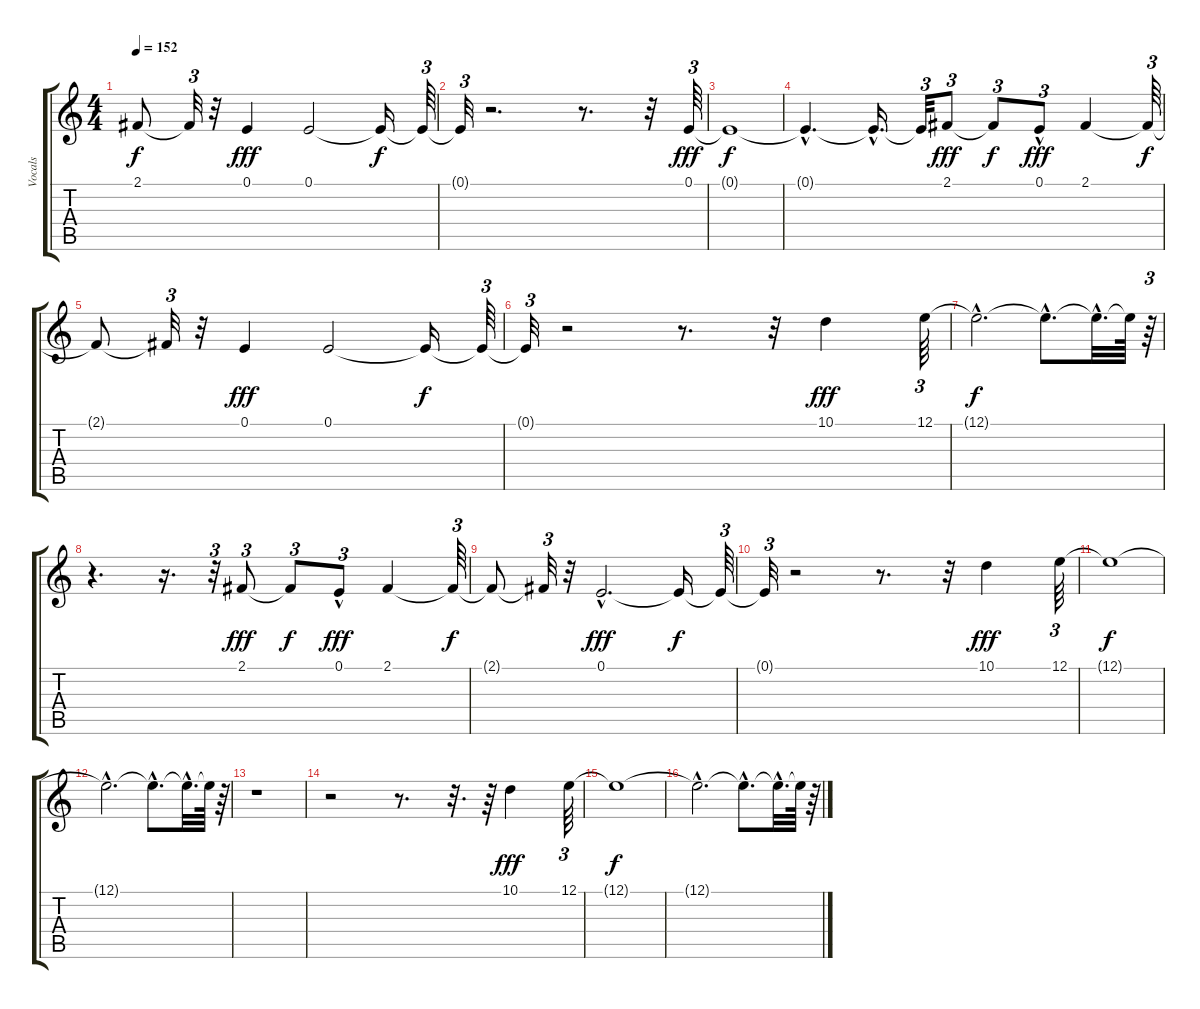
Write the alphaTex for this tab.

\track ("Vocals" "Vocals") {instrument lead2sawtooth}
\staff {score tabs}
\tuning (E4 B3 G3 D3 A2 E2) {hide}
\ts (4 4)
\tempo 152
\clef g2
\ks c
2.1{t}.8{dy f} 2.1{t}.32{tu (3 2)} r.32 0.1.4{dy fff} 0.1.2 0.1{t}.16{dy f} 0.1{t}.64{tu (3 2)} |
0.1{t}.32{tu (3 2)} r.2{d} r.8{d} r.32 0.1.64{tu (3 2) dy fff} |
0.1{t}.1{dy f} |
0.1{hac t}.4{d} 0.1{hac t}.16{d} 0.1{t}.32{tu (3 2)} 2.1.8{tu (3 2) dy fff} 2.1{t}.8{tu (3 2) dy f} 0.1{hac}.8{tu (3 2) dy fff} 2.1.4 2.1{t}.64{tu (3 2) dy f} |
2.1{t}.8 2.1{t}.32{tu (3 2)} r.32 0.1.4{dy fff} 0.1.2 0.1{t}.16{dy f} 0.1{t}.64{tu (3 2)} |
0.1{t}.32{tu (3 2)} r.2 r.8{d} r.32 10.1.4{dy fff} 12.1.64{tu (3 2)} |
12.1{hac t}.2{d dy f} 12.1{hac t}.8{d} 12.1{hac t}.32{d} 12.1{t}.64 r.64{tu (3 2)} |
r.4{d} r.16{d} r.32{tu (3 2)} 2.1.8{tu (3 2) dy fff} 2.1{t}.8{tu (3 2) dy f} 0.1{hac}.8{tu (3 2) dy fff} 2.1.4 2.1{t}.64{tu (3 2) dy f} |
2.1{t}.8 2.1{t}.32{tu (3 2)} r.32 0.1{hac}.2{d dy fff} 0.1{t}.16{dy f} 0.1{t}.64{tu (3 2)} |
0.1{t}.32{tu (3 2)} r.2 r.8{d} r.32 10.1.4{dy fff} 12.1.64{tu (3 2)} |
12.1{t}.1{dy f} |
12.1{hac t}.2{d} 12.1{hac t}.8{d} 12.1{hac t}.32{d} 12.1{t}.64 r.64{tu (3 2)} |
r.1 |
r.2 r.8{d} r.32{d} r.64 10.1.4{dy fff} 12.1.64{tu (3 2)} |
12.1{t}.1{dy f} |
12.1{hac t}.2{d} 12.1{hac t}.8{d} 12.1{hac t}.32{d} 12.1{t}.64 r.64{tu (3 2)}
